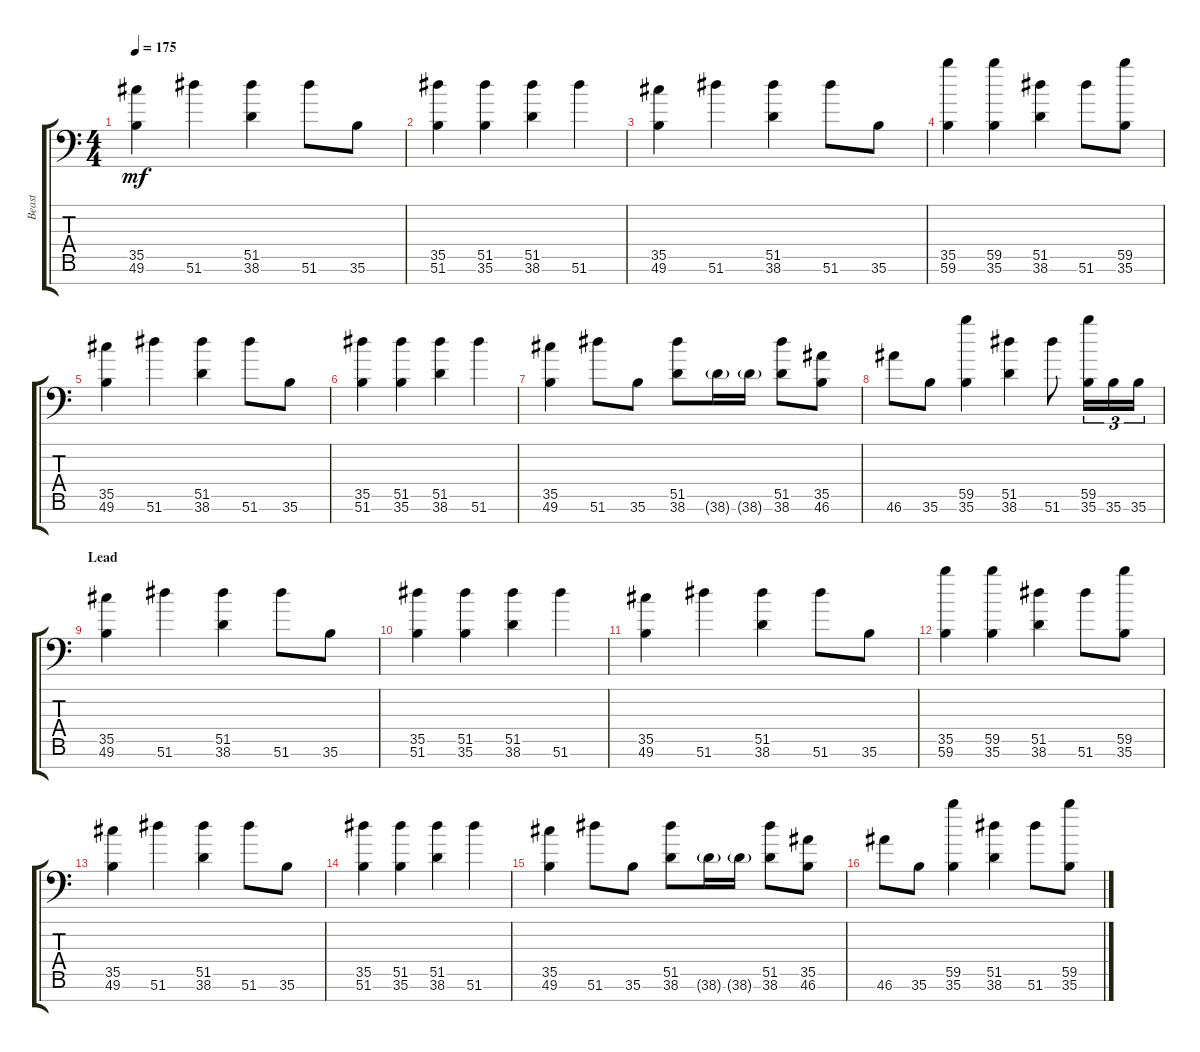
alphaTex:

\track ("Beast" "Beast") {instrument acousticgrandpiano}
\staff {score tabs}
\tuning (C-1 C-1 C-1 C-1 C-1 C-1 C-1) {hide}
\ts (4 4)
\tempo 175
\clef f4
\ks c
(35.5 49.6).4{dy mf} 51.6.4 (51.5 38.6).4 51.6.8 35.6.8 |
(35.5 51.6).4 (51.5 35.6).4 (51.5 38.6).4 51.6.4 |
(35.5 49.6).4 51.6.4 (51.5 38.6).4 51.6.8 35.6.8 |
(35.5 59.6).4 (59.5 35.6).4 (51.5 38.6).4 51.6.8 (59.5 35.6).8 |
(35.5 49.6).4 51.6.4 (51.5 38.6).4 51.6.8 35.6.8 |
(35.5 51.6).4 (51.5 35.6).4 (51.5 38.6).4 51.6.4 |
(35.5 49.6).4 51.6.8 35.6.8 (51.5 38.6).8 38.6{g}.16 38.6{g}.16 (51.5 38.6).8 (35.5 46.6).8 |
46.6.8 35.6.8 (59.5 35.6).4 (51.5 38.6).4 51.6.8 (59.5 35.6).16{tu (3 2)} 35.6.16{tu (3 2)} 35.6.16{tu (3 2)} |
\section ("" "Lead")
(35.5 49.6).4 51.6.4 (51.5 38.6).4 51.6.8 35.6.8 |
(35.5 51.6).4 (51.5 35.6).4 (51.5 38.6).4 51.6.4 |
(35.5 49.6).4 51.6.4 (51.5 38.6).4 51.6.8 35.6.8 |
(35.5 59.6).4 (59.5 35.6).4 (51.5 38.6).4 51.6.8 (59.5 35.6).8 |
(35.5 49.6).4 51.6.4 (51.5 38.6).4 51.6.8 35.6.8 |
(35.5 51.6).4 (51.5 35.6).4 (51.5 38.6).4 51.6.4 |
(35.5 49.6).4 51.6.8 35.6.8 (51.5 38.6).8 38.6{g}.16 38.6{g}.16 (51.5 38.6).8 (35.5 46.6).8 |
46.6.8 35.6.8 (59.5 35.6).4 (51.5 38.6).4 51.6.8 (59.5 35.6).8
